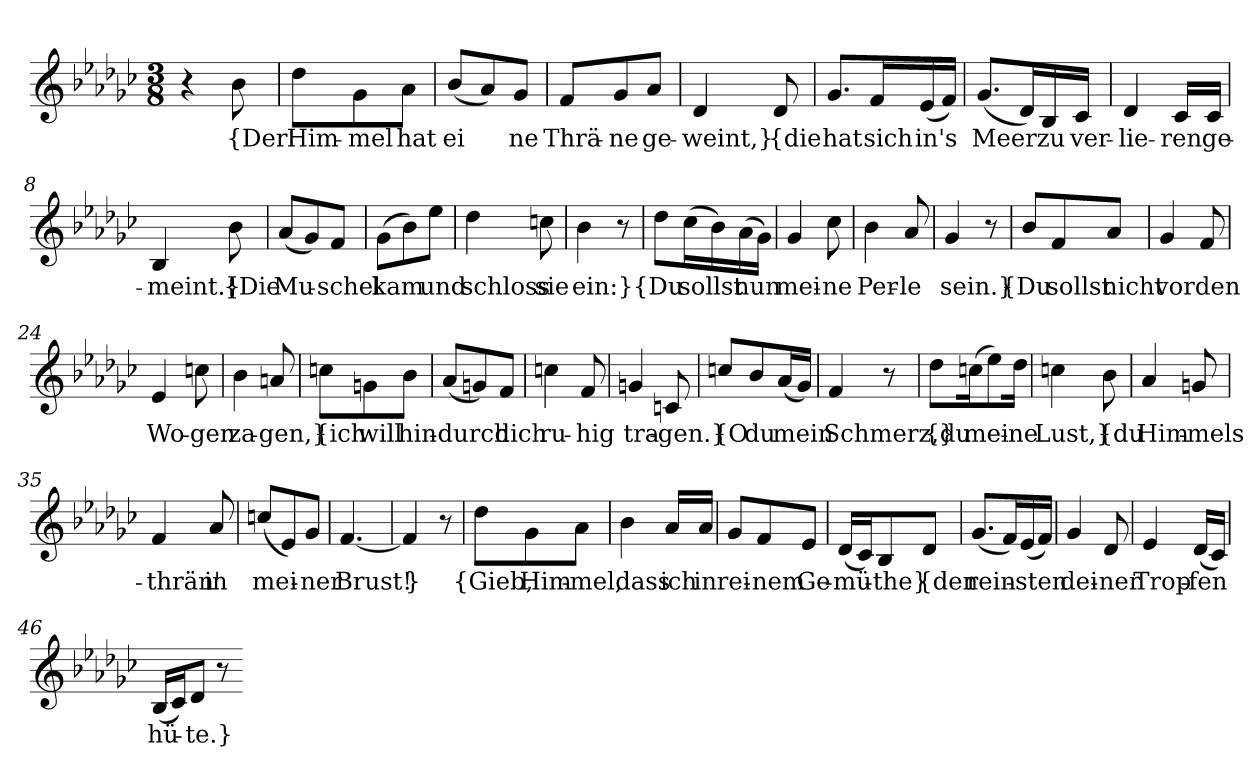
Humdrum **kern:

**kern	**text
*part1	*part1
*staff1	*staff1
*clefG2	*
*k[b-e-a-d-g-c-]	*
*M3/8	*
=	=
4r	.
8b-	{Der
=1	=1
8dd-\L	Him-
8g-\	-mel
8a-\J	hat
=2	=2
(8b-/L	ei
8a-/)	.
8g-/J	-ne
=3	=3
8f/L	Thrä-
8g-/	-ne
8a-/J	ge-
=4	=4
4d-	-weint,}
8d-	{die
=5	=5
8.g-/L	hat
16f/L	sich
(16e-/	in's
16f/JJ)	.
=6	=6
(8.g-/L	Meer
16d-/L)	.
16B-/	zu
16c-/JJ	ver-
=7	=7
4d-	-lie-
16c-/LL	-ren
16c-/JJ	ge-
=8	=8
4B-	-meint.}
8b-	{Die
=9	=9
(8a-/L	Mu-
8g-/)	.
8f/J	-schel
=10	=10
(8g-\L	kam
8b-\)	.
8ee-\J	und
=11	=11
4dd-	schloss
8ccn	sie
=12	=12
4b-	ein:}
8r	.
=13	=13
8dd-\L	{Du
(16cc-\L	sollst
16b-\)	.
(16a-\	nun
16g-\JJ)	.
=14	=14
4g-	mei-
8cc-	-ne
=15	=15
4b-	Per-
8a-	-le
=16	=16
4g-	sein.}
8r	.
=22	=22
8b-/L	{Du
8f/	sollst
8a-/J	nicht
=23	=23
4g-	vor
8f	den
=24	=24
4e-	Wo-
8ccn	-gen
=25	=25
4b-	za-
8an	-gen,}
=26	=26
8ccn\L	{ich
8gn\	will
8b-\J	hin-
=27	=27
(8a-/L	-durch
8gn/)	.
8f/J	dich
=28	=28
4ccn	ru-
8f	-hig
=29	=29
4gn	tra-
8cn	-gen.}
=30	=30
8ccn/L	{O
8b-/	du
(16a-/L	mein
16g-/JJ)	.
=31	=31
4f	Schmerz,}
8r	.
=32	=32
8dd-\L	{du
(16ccn\K	mei-
8ee-\)	.
16dd-\Jk	-ne
=33	=33
4ccn	Lust,}
8b-	{du
=34	=34
4a-	Him-
8gn	-mels-
=35	=35
4f	-thrän'
8a-	in
=36	=36
(8ccn/L	mei-
8e-/)	.
8g-/J	-ner
=37	=37
[4.f	Brust!
=38	=38
4f]	}
8r	.
=39	=39
8dd-\L	{Gieb,
8g-\	Him-
8a-\J	-mel,
=40	=40
4b-	dass
16a-/LL	ich
16a-/JJ	in
=41	=41
8g-/L	rei-
8f/	-nem
8e-/J	Ge-
=42	=42
(16d-/LL	-mü-
16c-/J)	.
8B-/	-the}
8d-/J	{den
=43	=43
(8.g-/L	rein-
16f/L)	.
(16e-/	-sten
16f/JJ)	.
=44	=44
4g-	dei-
8d-	-ner
=45	=45
4e-	Trop-
(16d-/LL	-fen
16c-/JJ)	.
=46	=46
(16B-/LL	hü-
16c-/J)	.
8d-/J	-te.}
8r	.
=-	=-
*-	*-
